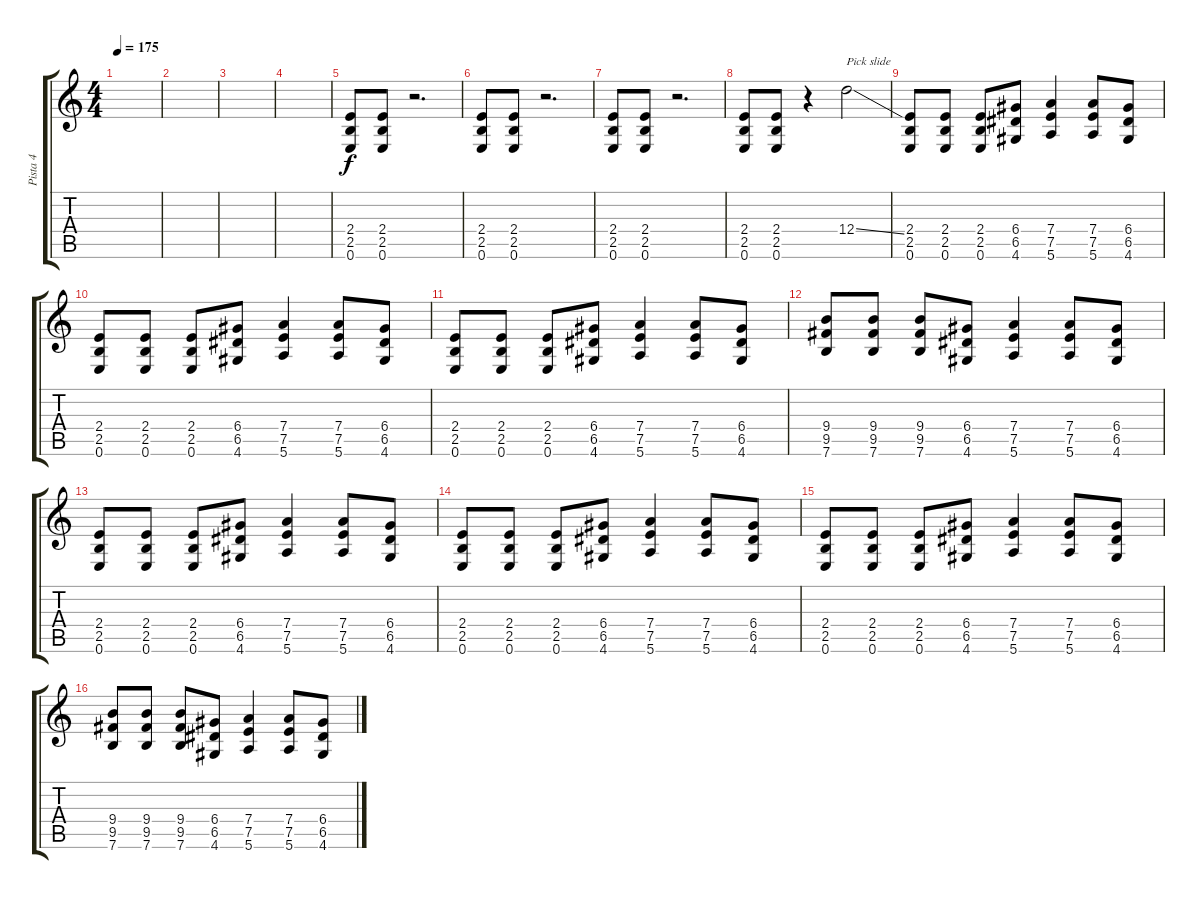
\track ("Pista 4" "Pista 4") {instrument distortionguitar}
\staff {score tabs}
\tuning (E4 B3 G3 D3 A2 E2) {hide}
\ts (4 4)
\tempo 175
\clef g2
\ks c
|
|
|
|
(2.4 2.5 0.6).8 (2.4 2.5 0.6).8 r.2{d} |
(2.4 2.5 0.6).8 (2.4 2.5 0.6).8 r.2{d} |
(2.4 2.5 0.6).8 (2.4 2.5 0.6).8 r.2{d} |
(2.4 2.5 0.6).8 (2.4 2.5 0.6).8 r.4 12.4{ss}.2{txt "Pick slide"} |
(2.4 2.5 0.6).8 (2.4 2.5 0.6).8 (2.4 2.5 0.6).8 (6.4 6.5 4.6).8 (7.4 7.5 5.6).4 (7.4 7.5 5.6).8 (6.4 6.5 4.6).8 |
(2.4 2.5 0.6).8 (2.4 2.5 0.6).8 (2.4 2.5 0.6).8 (6.4 6.5 4.6).8 (7.4 7.5 5.6).4 (7.4 7.5 5.6).8 (6.4 6.5 4.6).8 |
(2.4 2.5 0.6).8 (2.4 2.5 0.6).8 (2.4 2.5 0.6).8 (6.4 6.5 4.6).8 (7.4 7.5 5.6).4 (7.4 7.5 5.6).8 (6.4 6.5 4.6).8 |
(9.4 9.5 7.6).8 (9.4 9.5 7.6).8 (9.4 9.5 7.6).8 (6.4 6.5 4.6).8 (7.4 7.5 5.6).4 (7.4 7.5 5.6).8 (6.4 6.5 4.6).8 |
(2.4 2.5 0.6).8 (2.4 2.5 0.6).8 (2.4 2.5 0.6).8 (6.4 6.5 4.6).8 (7.4 7.5 5.6).4 (7.4 7.5 5.6).8 (6.4 6.5 4.6).8 |
(2.4 2.5 0.6).8 (2.4 2.5 0.6).8 (2.4 2.5 0.6).8 (6.4 6.5 4.6).8 (7.4 7.5 5.6).4 (7.4 7.5 5.6).8 (6.4 6.5 4.6).8 |
(2.4 2.5 0.6).8 (2.4 2.5 0.6).8 (2.4 2.5 0.6).8 (6.4 6.5 4.6).8 (7.4 7.5 5.6).4 (7.4 7.5 5.6).8 (6.4 6.5 4.6).8 |
(9.4 9.5 7.6).8 (9.4 9.5 7.6).8 (9.4 9.5 7.6).8 (6.4 6.5 4.6).8 (7.4 7.5 5.6).4 (7.4 7.5 5.6).8 (6.4 6.5 4.6).8
